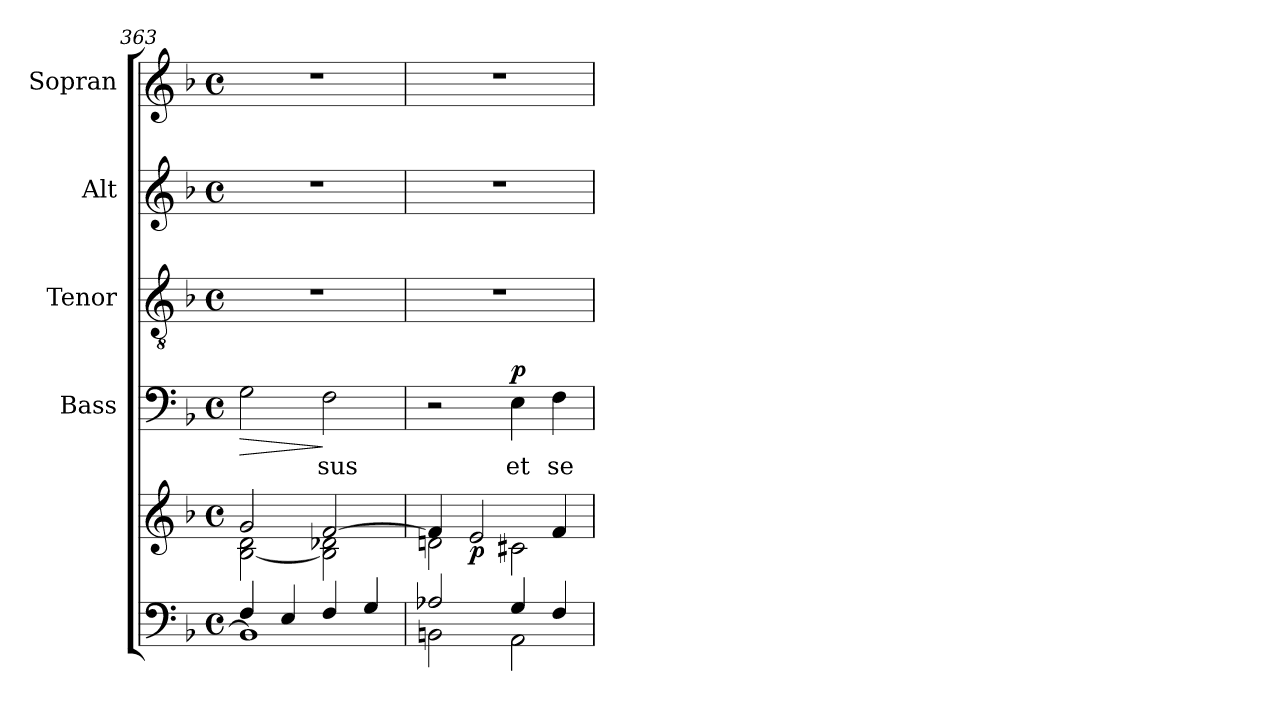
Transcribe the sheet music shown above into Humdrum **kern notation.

**kern	**kern	**dynam	**kern	**text	**dynam	**kern	**kern	**kern
*part5	*part5	*part5	*part4	*part4	*part4	*part3	*part2	*part1
*staff6	*staff5	*staff5/6	*staff4	*staff4	*staff4	*staff3	*staff2	*staff1
*	*	*	*I"Bass	*	*	*I"Tenor	*I"Alt	*I"Sopran
*	*	*	*I'B.	*	*	*I'T.	*I'A.	*I'S.
*clefF4	*clefG2	*	*clefF4	*	*	*clefGv2	*clefG2	*clefG2
*k[b-]	*k[b-]	*	*k[b-]	*	*	*k[b-]	*k[b-]	*k[b-]
*F:	*F:	*	*F:	*	*	*F:	*F:	*F:
*M4/4	*M4/4	*	*M4/4	*	*	*M4/4	*M4/4	*M4/4
*met(c)	*met(c)	*	*met(c)	*	*	*met(c)	*met(c)	*met(c)
=363	=363	=363	=363	=363	=363	=363	=363	=363
*^	*^	*	*	*	*	*	*	*
!	!	!	!	!	!	!	!LO:HP:b	!	!	!
4F/	1BB-]	2g/	[<2B-\ 2d\	.	2G\	.	>	1r	1r	1r
4E/	.	.	.	.	.	.	.	.	.	.
!	!	!	!	!	!	!LO:LY:b	!	!	!	!
4F/	.	[>2f/	2B-\] 2d-X\	.	2F\	-sus	]	.	.	.
4G/	.	.	.	.	.	.	.	.	.	.
=364	=364	=364	=364	=364	=364	=364	=364	=364	=364	=364
2A-X/	2BBn\	4f/]	2dn\	.	2r	.	.	1r	1r	1r
!	!	!	!	!LO:DY:b	!	!	!	!	!	!
.	.	2e/	.	p	.	.	.	.	.	.
!	!	!	!	!	!	!LO:LY:b	!LO:DY:a	!	!	!
4G/	2AA\	.	2c#X\	.	4E\	et	p	.	.	.
!	!	!	!	!	!	!LO:LY:b	!	!	!	!
4F/	.	4f/	.	.	4F\	se-	.	.	.	.
*v	*v	*	*	*	*	*	*	*	*	*
*	*v	*v	*	*	*	*	*	*	*
=	=	=	=	=	=	=	=	=
*-	*-	*-	*-	*-	*-	*-	*-	*-
